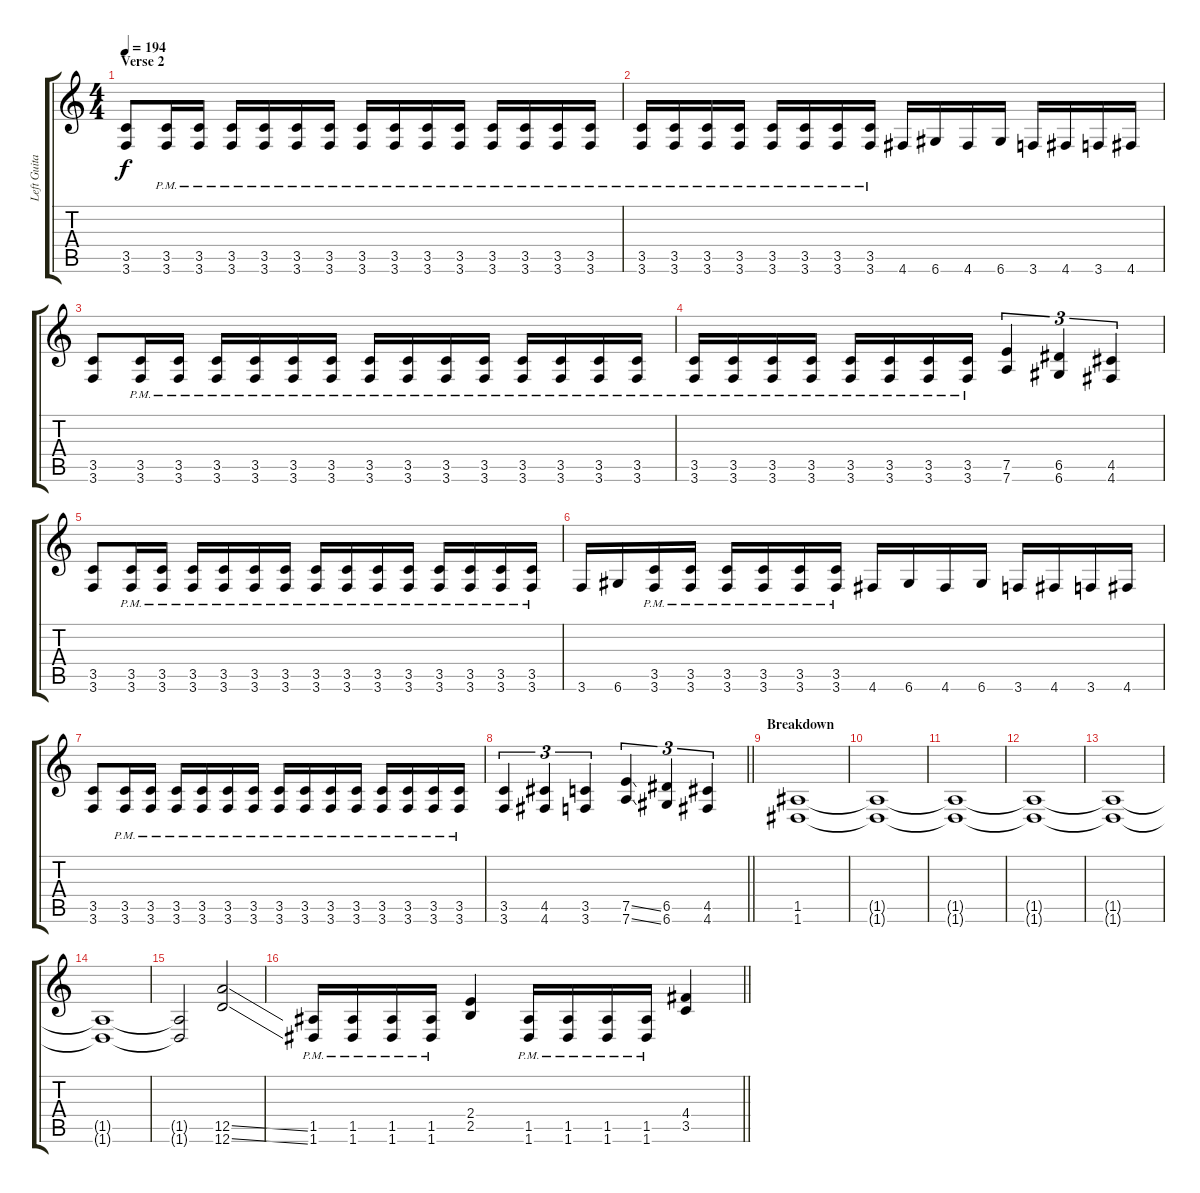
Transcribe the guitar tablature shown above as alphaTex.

\track ("Left Guitar" "Left Guita") {instrument overdrivenguitar}
\staff {score tabs}
\tuning (E4 B3 G3 D3 A2 D2) {hide}
\ts (4 4)
\section ("" "Verse 2")
\tempo 194
\clef g2
\ks c
(3.5 3.6).8{dy f} (3.5{pm} 3.6{pm}).16 (3.5{pm} 3.6{pm}).16 (3.5{pm} 3.6{pm}).16 (3.5{pm} 3.6{pm}).16 (3.5{pm} 3.6{pm}).16 (3.5{pm} 3.6{pm}).16 (3.5{pm} 3.6{pm}).16 (3.5{pm} 3.6{pm}).16 (3.5{pm} 3.6{pm}).16 (3.5{pm} 3.6{pm}).16 (3.5{pm} 3.6{pm}).16 (3.5{pm} 3.6{pm}).16 (3.5{pm} 3.6{pm}).16 (3.5{pm} 3.6{pm}).16 |
(3.5{pm} 3.6{pm}).16 (3.5{pm} 3.6{pm}).16 (3.5{pm} 3.6{pm}).16 (3.5{pm} 3.6{pm}).16 (3.5{pm} 3.6{pm}).16 (3.5{pm} 3.6{pm}).16 (3.5{pm} 3.6{pm}).16 (3.5{pm} 3.6{pm}).16 4.6.16 6.6.16 4.6.16 6.6.16 3.6.16 4.6.16 3.6.16 4.6.16 |
(3.5 3.6).8 (3.5{pm} 3.6{pm}).16 (3.5{pm} 3.6{pm}).16 (3.5{pm} 3.6{pm}).16 (3.5{pm} 3.6{pm}).16 (3.5{pm} 3.6{pm}).16 (3.5{pm} 3.6{pm}).16 (3.5{pm} 3.6{pm}).16 (3.5{pm} 3.6{pm}).16 (3.5{pm} 3.6{pm}).16 (3.5{pm} 3.6{pm}).16 (3.5{pm} 3.6{pm}).16 (3.5{pm} 3.6{pm}).16 (3.5{pm} 3.6{pm}).16 (3.5{pm} 3.6{pm}).16 |
(3.5{pm} 3.6{pm}).16 (3.5{pm} 3.6{pm}).16 (3.5{pm} 3.6{pm}).16 (3.5{pm} 3.6{pm}).16 (3.5{pm} 3.6{pm}).16 (3.5{pm} 3.6{pm}).16 (3.5{pm} 3.6{pm}).16 (3.5{pm} 3.6{pm}).16 (7.5 7.6).4{tu (3 2)} (6.5 6.6).4{tu (3 2)} (4.5 4.6).4{tu (3 2)} |
(3.5 3.6).8 (3.5{pm} 3.6{pm}).16 (3.5{pm} 3.6{pm}).16 (3.5{pm} 3.6{pm}).16 (3.5{pm} 3.6{pm}).16 (3.5{pm} 3.6{pm}).16 (3.5{pm} 3.6{pm}).16 (3.5{pm} 3.6{pm}).16 (3.5{pm} 3.6{pm}).16 (3.5{pm} 3.6{pm}).16 (3.5{pm} 3.6{pm}).16 (3.5{pm} 3.6{pm}).16 (3.5{pm} 3.6{pm}).16 (3.5{pm} 3.6{pm}).16 (3.5{pm} 3.6{pm}).16 |
3.6.16 6.6.16 (3.5{pm} 3.6{pm}).16 (3.5{pm} 3.6{pm}).16 (3.5{pm} 3.6{pm}).16 (3.5{pm} 3.6{pm}).16 (3.5{pm} 3.6{pm}).16 (3.5{pm} 3.6{pm}).16 4.6.16 6.6.16 4.6.16 6.6.16 3.6.16 4.6.16 3.6.16 4.6.16 |
(3.5 3.6).8 (3.5{pm} 3.6{pm}).16 (3.5{pm} 3.6{pm}).16 (3.5{pm} 3.6{pm}).16 (3.5{pm} 3.6{pm}).16 (3.5{pm} 3.6{pm}).16 (3.5{pm} 3.6{pm}).16 (3.5{pm} 3.6{pm}).16 (3.5{pm} 3.6{pm}).16 (3.5{pm} 3.6{pm}).16 (3.5{pm} 3.6{pm}).16 (3.5{pm} 3.6{pm}).16 (3.5{pm} 3.6{pm}).16 (3.5{pm} 3.6{pm}).16 (3.5{pm} 3.6{pm}).16 |
\barLineRight lightlight
(3.5 3.6).4{tu (3 2)} (4.5 4.6).4{tu (3 2)} (3.5 3.6).4{tu (3 2)} (7.5{ss} 7.6{ss}).4{tu (3 2)} (6.5 6.6).4{tu (3 2)} (4.5 4.6).4{tu (3 2)} |
\section ("" "Breakdown")
(1.5 1.6).1 |
(1.5{t} 1.6{t}).1 |
(1.5{t} 1.6{t}).1 |
(1.5{t} 1.6{t}).1 |
(1.5{t} 1.6{t}).1 |
(1.5{t} 1.6{t}).1 |
(1.5{t} 1.6{t}).2 (12.5{ss} 12.6{ss}).2 |
\barLineRight lightlight
(1.5{pm} 1.6{pm}).16 (1.5{pm} 1.6{pm}).16 (1.5{pm} 1.6{pm}).16 (1.5{pm} 1.6{pm}).16 (2.4 2.5).4 (1.5{pm} 1.6{pm}).16 (1.5{pm} 1.6{pm}).16 (1.5{pm} 1.6{pm}).16 (1.5{pm} 1.6{pm}).16 (4.4 3.5).4
